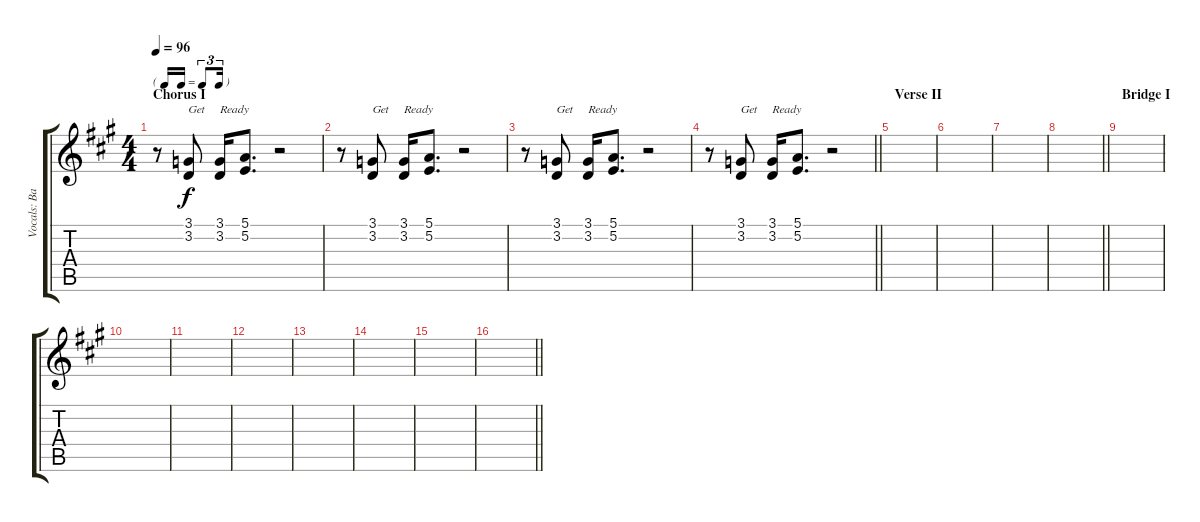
\track ("Vocals: Band" "Vocals: Ba") {instrument choiraahs}
\staff {score tabs}
\tuning (E4 B3 G3 D3 A2 E2) {hide}
\ts (4 4)
\tf triplet16th
\section ("" "Chorus I")
\tempo 96
\clef g2
\ks a
r.8{dy f} (3.1 3.2).8{txt "Get"} (3.1 3.2).16{txt "Ready"} (5.1 5.2).8{d} r.2 |
r.8 (3.1 3.2).8{txt "Get"} (3.1 3.2).16{txt "Ready"} (5.1 5.2).8{d} r.2 |
r.8 (3.1 3.2).8{txt "Get"} (3.1 3.2).16{txt "Ready"} (5.1 5.2).8{d} r.2 |
\barLineRight lightlight
r.8 (3.1 3.2).8{txt "Get"} (3.1 3.2).16{txt "Ready"} (5.1 5.2).8{d} r.2 |
\section ("" "Verse II")
|
|
|
\barLineRight lightlight
|
\section ("" "Bridge I")
|
|
|
|
|
|
|
\barLineRight lightlight
